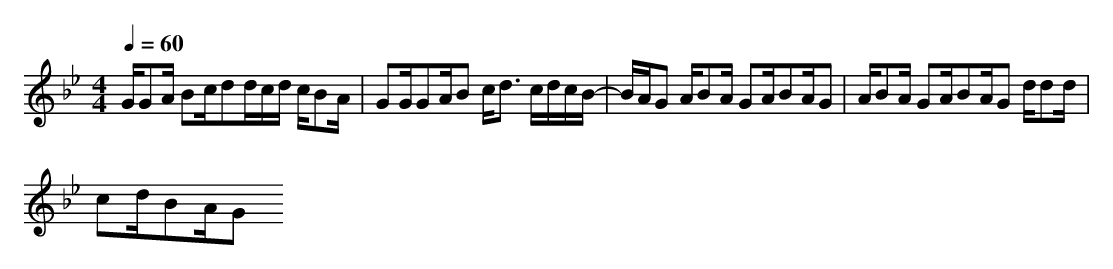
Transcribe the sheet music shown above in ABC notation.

X:1
T:
M: 4/4
L: 1/8
Q:1/4=60
K:Bb % 2 flats
G/2GA/2 Bc/2dd/2c/2d/2 c/2BA/2|GG/2GA/2B c<d c/2d/2c/2B/2-|B/2A/2G A/2BA/2 GA/2BA/2G|A/2BA/2 GA/2BA/2G d/2dd/2|
cd/2BA/2G
